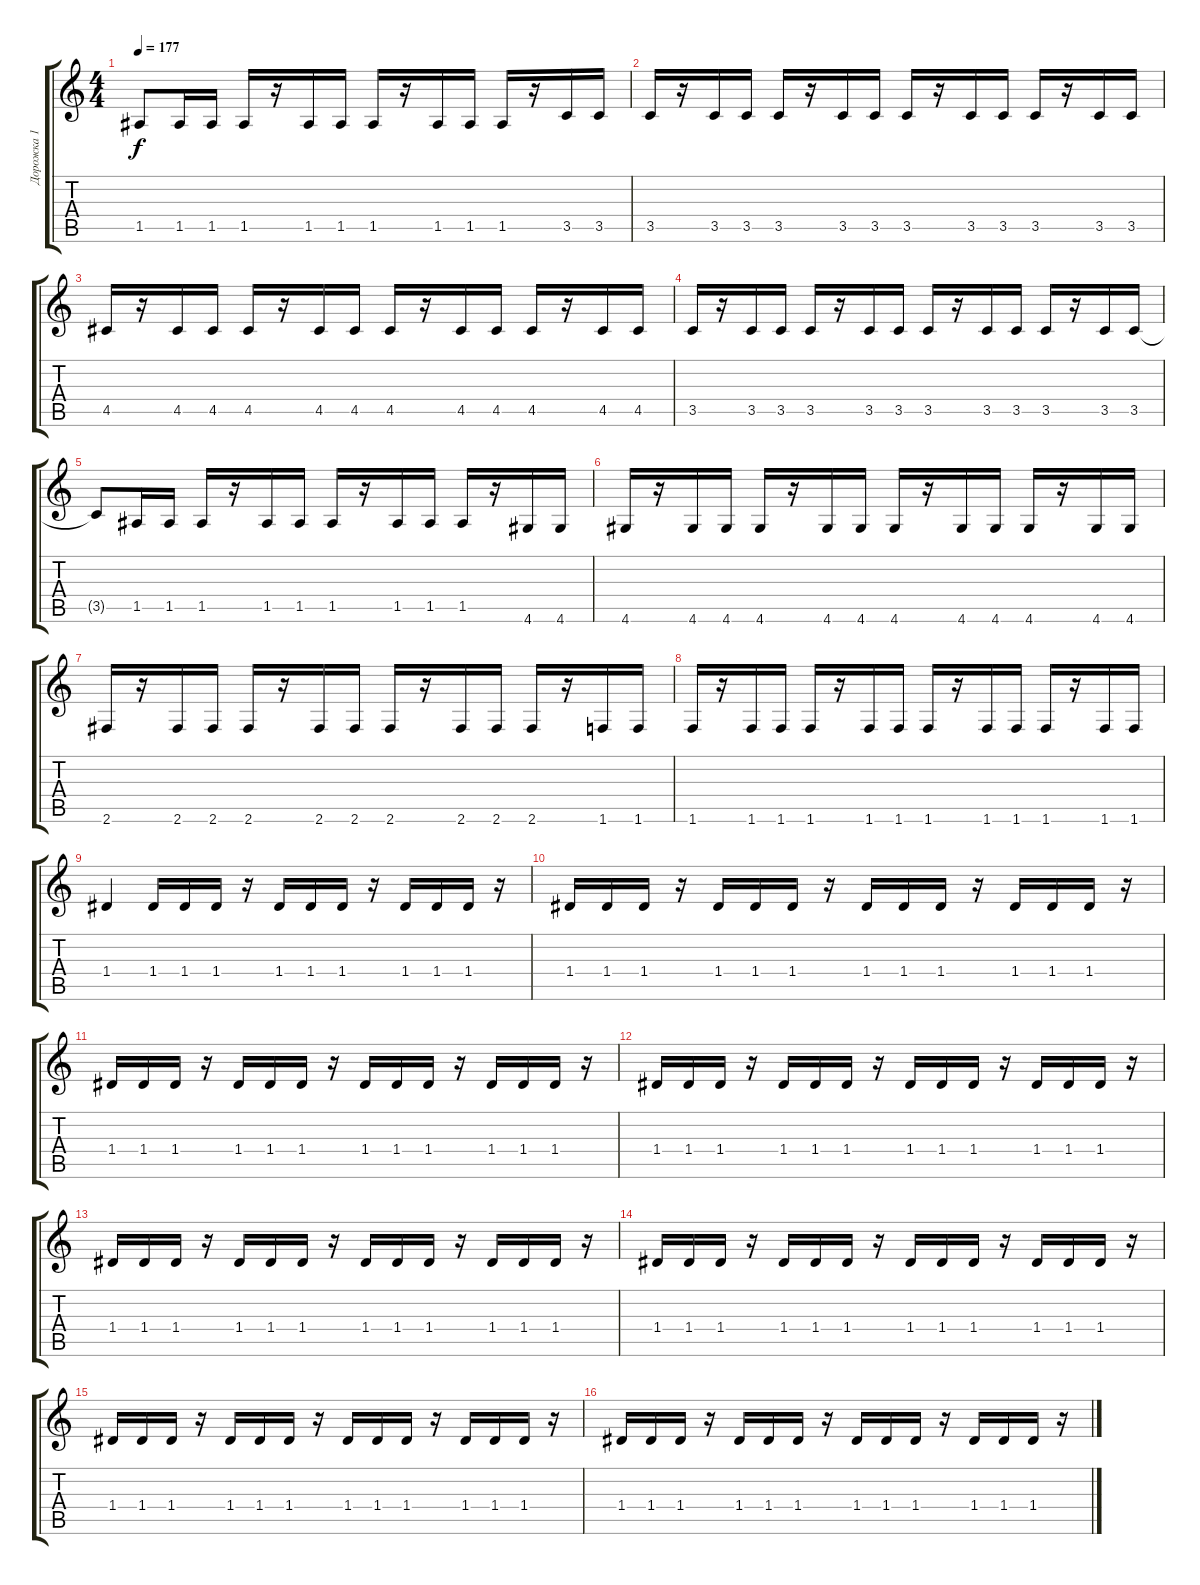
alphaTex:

\track ("Дорожка 1" "Дорожка 1") {instrument distortionguitar}
\staff {score tabs}
\tuning (E4 B3 G3 D3 A2 E2) {hide}
\ts (4 4)
\tempo 177
\clef g2
\ks c
1.5{t}.8{dy f} 1.5.16 1.5.16 1.5.16 r.16 1.5.16 1.5.16 1.5.16 r.16 1.5.16 1.5.16 1.5.16 r.16 3.5.16 3.5.16 |
3.5.16 r.16 3.5.16 3.5.16 3.5.16 r.16 3.5.16 3.5.16 3.5.16 r.16 3.5.16 3.5.16 3.5.16 r.16 3.5.16 3.5.16 |
4.5.16 r.16 4.5.16 4.5.16 4.5.16 r.16 4.5.16 4.5.16 4.5.16 r.16 4.5.16 4.5.16 4.5.16 r.16 4.5.16 4.5.16 |
3.5.16 r.16 3.5.16 3.5.16 3.5.16 r.16 3.5.16 3.5.16 3.5.16 r.16 3.5.16 3.5.16 3.5.16 r.16 3.5.16 3.5.16 |
3.5{t}.8 1.5.16 1.5.16 1.5.16 r.16 1.5.16 1.5.16 1.5.16 r.16 1.5.16 1.5.16 1.5.16 r.16 4.6.16 4.6.16 |
4.6.16 r.16 4.6.16 4.6.16 4.6.16 r.16 4.6.16 4.6.16 4.6.16 r.16 4.6.16 4.6.16 4.6.16 r.16 4.6.16 4.6.16 |
2.6.16 r.16 2.6.16 2.6.16 2.6.16 r.16 2.6.16 2.6.16 2.6.16 r.16 2.6.16 2.6.16 2.6.16 r.16 1.6.16 1.6.16 |
1.6.16 r.16 1.6.16 1.6.16 1.6.16 r.16 1.6.16 1.6.16 1.6.16 r.16 1.6.16 1.6.16 1.6.16 r.16 1.6.16 1.6.16 |
1.4.4 1.4.16 1.4.16 1.4.16 r.16 1.4.16 1.4.16 1.4.16 r.16 1.4.16 1.4.16 1.4.16 r.16 |
1.4.16 1.4.16 1.4.16 r.16 1.4.16 1.4.16 1.4.16 r.16 1.4.16 1.4.16 1.4.16 r.16 1.4.16 1.4.16 1.4.16 r.16 |
1.4.16 1.4.16 1.4.16 r.16 1.4.16 1.4.16 1.4.16 r.16 1.4.16 1.4.16 1.4.16 r.16 1.4.16 1.4.16 1.4.16 r.16 |
1.4.16 1.4.16 1.4.16 r.16 1.4.16 1.4.16 1.4.16 r.16 1.4.16 1.4.16 1.4.16 r.16 1.4.16 1.4.16 1.4.16 r.16 |
1.4.16 1.4.16 1.4.16 r.16 1.4.16 1.4.16 1.4.16 r.16 1.4.16 1.4.16 1.4.16 r.16 1.4.16 1.4.16 1.4.16 r.16 |
1.4.16 1.4.16 1.4.16 r.16 1.4.16 1.4.16 1.4.16 r.16 1.4.16 1.4.16 1.4.16 r.16 1.4.16 1.4.16 1.4.16 r.16 |
1.4.16 1.4.16 1.4.16 r.16 1.4.16 1.4.16 1.4.16 r.16 1.4.16 1.4.16 1.4.16 r.16 1.4.16 1.4.16 1.4.16 r.16 |
1.4.16 1.4.16 1.4.16 r.16 1.4.16 1.4.16 1.4.16 r.16 1.4.16 1.4.16 1.4.16 r.16 1.4.16 1.4.16 1.4.16 r.16
